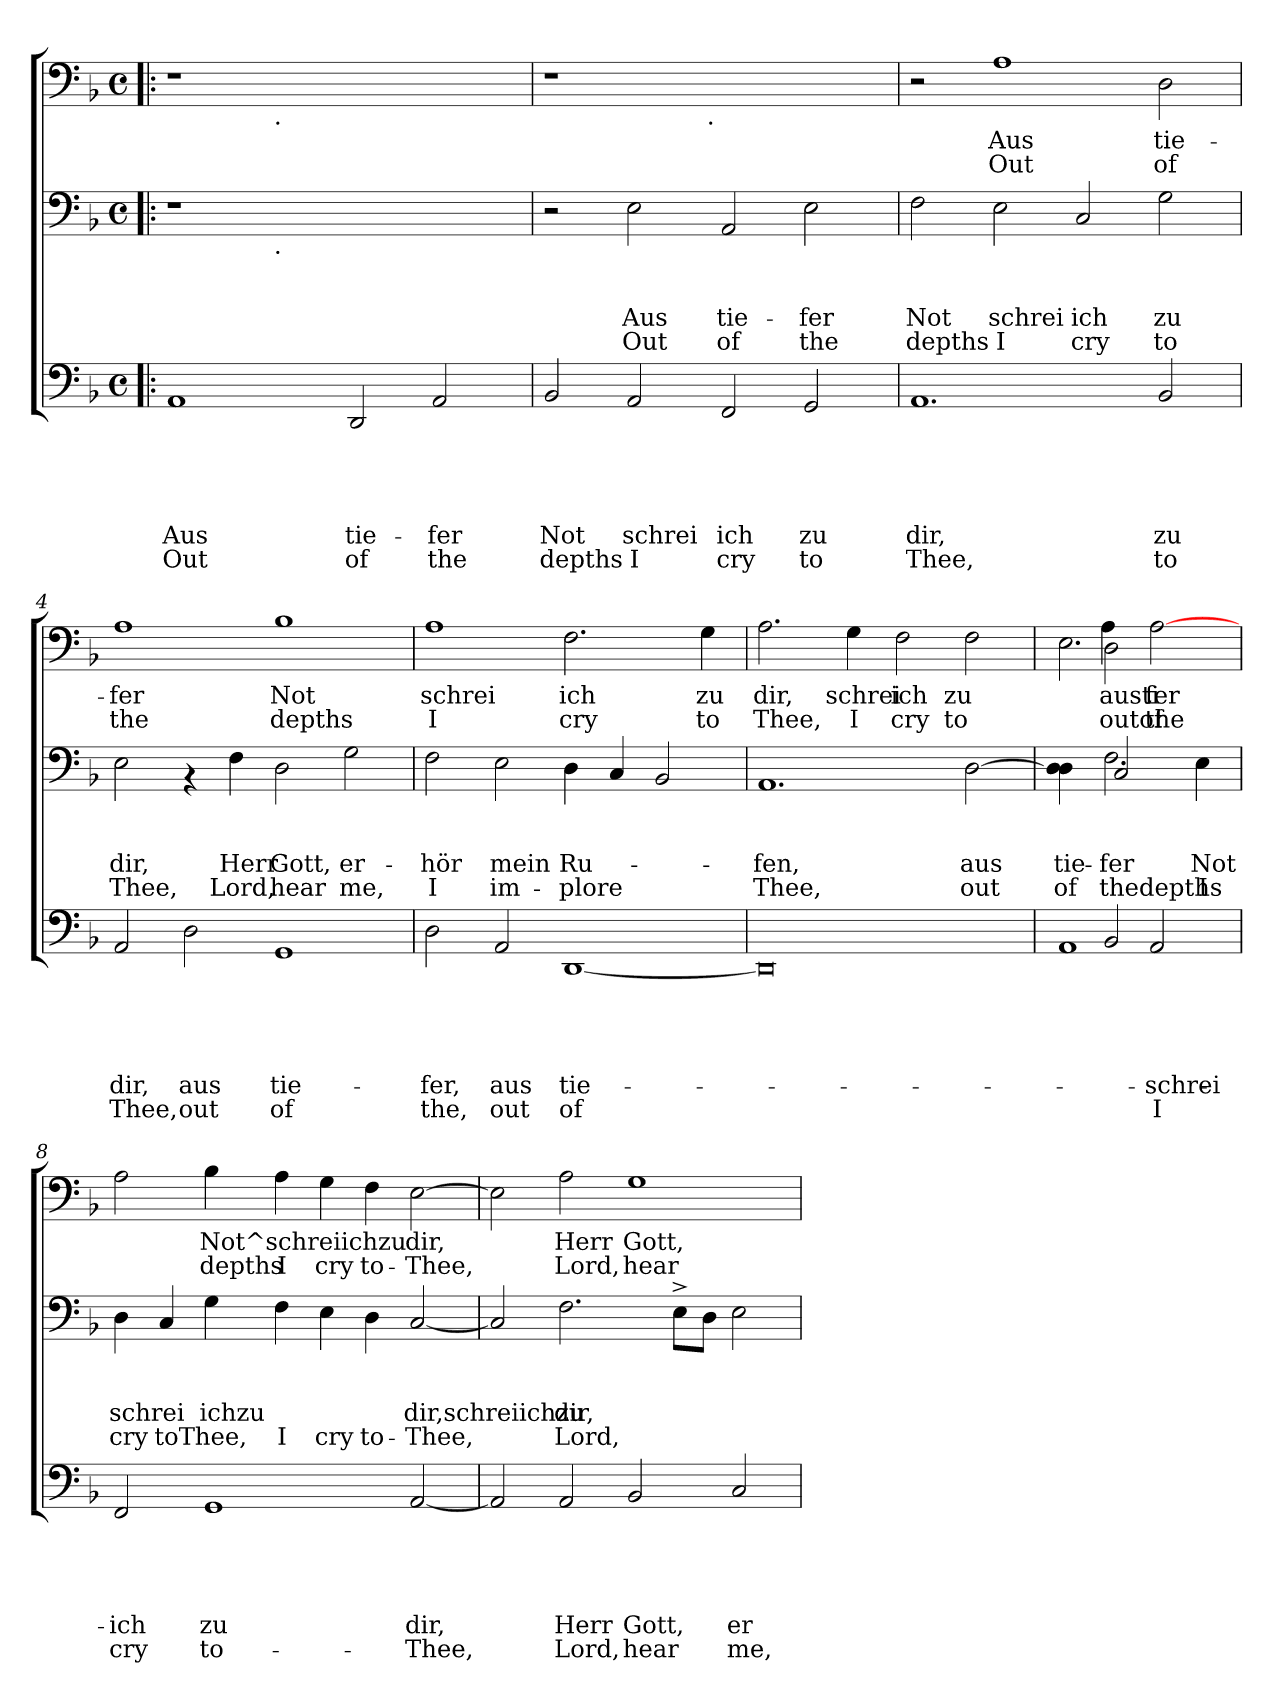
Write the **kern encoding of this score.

**kern	**text	**text	**text	**text	**text	**text	**kern	**text	**text	**text	**text	**kern	**text	**text
*part3	*part3	*part3	*part3	*part3	*part3	*part3	*part2	*part2	*part2	*part2	*part2	*part1	*part1	*part1
*staff3	*staff3	*staff3	*staff3	*staff3	*staff3	*staff3	*staff2	*staff2	*staff2	*staff2	*staff2	*staff1	*staff1	*staff1
*clefF4	*	*	*	*	*	*	*clefF4	*	*	*	*	*clefF4	*	*
*k[b-]	*	*	*	*	*	*	*k[b-]	*	*	*	*	*k[b-]	*	*
*F:	*	*	*	*	*	*	*F:	*	*	*	*	*F:	*	*
*M4/4	*	*	*	*	*	*	*M4/4	*	*	*	*	*M4/4	*	*
*met(c)	*	*	*	*	*	*	*met(c)	*	*	*	*	*met(c)	*	*
=1!|:	=1!|:	=1!|:	=1!|:	=1!|:	=1!|:	=1!|:	=1!|:	=1!|:	=1!|:	=1!|:	=1!|:	=1!|:	=1!|:	=1!|:
!	!	!	!	!	!LO:LY:b	!LO:LY:b	!	!	!	!	!	!	!	!
*	*	*	*	*	*	*	*^	*	*	*	*	*^	*	*
1AA	.	.	.	.	Aus	Out	1r	2ryy	.	.	.	.	1r	2ryy	.	.
.	.	.	.	.	.	.	.	16ryy	.	.	.	.	.	16ryy	.	.
!	!	!	!	!	!	!	!	!	!	!	!	!	!	!LO:TX:b:t=.	!	!
!	!	!	!	!	!	!	!	!LO:TX:b:t=.	!	!	!	!	!	!	!	!
.	.	.	.	.	.	.	.	1ryy	.	.	.	.	.	1ryy	.	.
!	!	!	!	!	!LO:LY:b	!LO:LY:b	!	!	!	!	!	!	!	!	!	!
2DD/	.	.	.	.	tie-	of	1ryy	.	.	.	.	.	1ryy	.	.	.
!	!	!	!	!	!LO:LY:b	!LO:LY:b	!	!	!	!	!	!	!	!	!	!
2AA/	.	.	.	.	-fer	the	.	.	.	.	.	.	.	.	.	.
.	.	.	.	.	.	.	.	4..ryy	.	.	.	.	.	4..ryy	.	.
=2	=2	=2	=2	=2	=2	=2	=2	=2	=2	=2	=2	=2	=2	=2	=2	=2
!	!	!	!	!	!LO:LY:b	!LO:LY:b	!	!	!	!	!	!	!	!	!	!
*	*	*	*	*	*	*	*v	*v	*	*	*	*	*	*	*	*
2BB-/	.	.	.	.	Not	depths	2r	.	.	.	.	1r	2ryy	.	.
!	!	!	!	!	!LO:LY:b	!LO:LY:b	!	!	!	!LO:LY:b	!LO:LY:b	!	!	!	!
2AA/	.	.	.	.	schrei	I	2E\	.	.	Aus	Out	.	4...ryy	.	.
!	!	!	!	!	!	!	!	!	!	!	!	!	!LO:TX:b:t=.	!	!
.	.	.	.	.	.	.	.	.	.	.	.	.	1ryy	.	.
!	!	!	!	!	!LO:LY:b	!LO:LY:b	!	!	!	!LO:LY:b	!LO:LY:b	!	!	!	!
2FF/	.	.	.	.	ich	cry	2AA/	.	.	tie-	of	1ryy	.	.	.
!	!	!	!	!	!LO:LY:b	!LO:LY:b	!	!	!	!LO:LY:b	!LO:LY:b	!	!	!	!
2GG/	.	.	.	.	zu	to	2E\	.	.	-fer	the	.	.	.	.
.	.	.	.	.	.	.	.	.	.	.	.	.	32ryy	.	.
=3	=3	=3	=3	=3	=3	=3	=3	=3	=3	=3	=3	=3	=3	=3	=3
!	!	!	!	!	!LO:LY:b	!LO:LY:b	!	!	!	!LO:LY:b	!LO:LY:b	!	!	!	!
*	*	*	*	*	*	*	*	*	*	*	*	*v	*v	*	*
1.AA	.	.	.	.	dir,	Thee,	2F\	.	.	Not	depths	2r	.	.
!	!	!	!	!	!	!	!	!	!	!LO:LY:b	!LO:LY:b	!	!LO:LY:b	!LO:LY:b
.	.	.	.	.	.	.	2E\	.	.	schrei	I	1A	Aus	Out
!	!	!	!	!	!	!	!	!	!	!LO:LY:b	!LO:LY:b	!	!	!
.	.	.	.	.	.	.	2C/	.	.	ich	cry	.	.	.
!	!	!	!	!	!LO:LY:b	!LO:LY:b	!	!	!	!LO:LY:b	!LO:LY:b	!	!LO:LY:b	!LO:LY:b
2BB-/	.	.	.	.	zu	to	2G\	.	.	zu	to	2D\	tie-	of
=4	=4	=4	=4	=4	=4	=4	=4	=4	=4	=4	=4	=4	=4	=4
!	!	!	!	!	!LO:LY:b	!LO:LY:b	!	!	!	!LO:LY:b	!LO:LY:b	!	!LO:LY:b	!LO:LY:b
2AA/	.	.	.	.	dir,	Thee,	2E\	.	.	dir,	Thee,	1A	-fer	the
!	!	!	!	!	!LO:LY:b	!LO:LY:b	!	!	!	!	!	!	!	!
2D\	.	.	.	.	aus	out	4rAA	.	.	.	.	.	.	.
!	!	!	!	!	!	!	!	!	!	!LO:LY:b	!LO:LY:b	!	!	!
.	.	.	.	.	.	.	4F\	.	.	Herr	Lord,	.	.	.
!	!	!	!	!	!LO:LY:b	!LO:LY:b	!	!	!	!LO:LY:b	!LO:LY:b	!	!LO:LY:b	!LO:LY:b
1GG	.	.	.	.	tie-	of	2D\	.	.	Gott,	hear	1B-	Not	depths
!	!	!	!	!	!	!	!	!	!	!LO:LY:b	!LO:LY:b	!	!	!
.	.	.	.	.	.	.	2G\	.	.	er-	me,	.	.	.
=5	=5	=5	=5	=5	=5	=5	=5	=5	=5	=5	=5	=5	=5	=5
!	!	!	!	!	!LO:LY:b	!LO:LY:b	!	!	!	!LO:LY:b	!LO:LY:b	!	!LO:LY:b	!LO:LY:b
2D\	.	.	.	.	-fer,	the,	2F\	.	.	-hör	I	1A	schrei	I
!	!	!	!	!	!LO:LY:b	!LO:LY:b	!	!	!	!LO:LY:b	!LO:LY:b	!	!	!
2AA/	.	.	.	.	aus	out	2E\	.	.	mein	im-	.	.	.
!	!	!	!	!	!LO:LY:b	!LO:LY:b	!	!	!	!LO:LY:b	!LO:LY:b	!	!LO:LY:b	!LO:LY:b
[<1DD	.	.	.	.	tie-	of	4D\	.	.	Ru-	-plore	2.F\	ich	cry
.	.	.	.	.	.	.	4C/	.	.	.	.	.	.	.
.	.	.	.	.	.	.	2BB-/	.	.	.	.	.	.	.
!	!	!	!	!	!	!	!	!	!	!	!	!	!LO:LY:b	!LO:LY:b
.	.	.	.	.	.	.	.	.	.	.	.	4G\	zu	to
!!LO:LB:g=z
=6	=6	=6	=6	=6	=6	=6	=6	=6	=6	=6	=6	=6	=6	=6
!	!	!	!	!	!	!	!	!	!	!LO:LY:b	!LO:LY:b	!	!LO:LY:b	!LO:LY:b
0DD]	.	.	.	.	.	.	1.AA	.	.	-fen,	Thee,	2.A\	dir,	Thee,
!	!	!	!	!	!	!	!	!	!	!	!	!	!LO:LY:b	!LO:LY:b
.	.	.	.	.	.	.	.	.	.	.	.	4G\	schrei	I
!	!	!	!	!	!	!	!	!	!	!	!	!	!LO:LY:b	!LO:LY:b
.	.	.	.	.	.	.	.	.	.	.	.	2F\	ich	cry
!	!	!	!	!	!	!	!	!	!	!LO:LY:b	!LO:LY:b	!	!LO:LY:b	!LO:LY:b
.	.	.	.	.	.	.	[>2D\	.	.	aus	out	2F\	zu	to
=7	=7	=7	=7	=7	=7	=7	=7	=7	=7	=7	=7	=7	=7	=7
*^	*	*	*	*	*	*	*	*	*	*	*	*	*	*
*	*^	*	*	*	*	*	*	*	*	*	*	*	*	*	*
!	!	!	!	!	!	!	!	!	!	!	!	!LO:LY:b	!LO:LY:b	!	!	!
*	*	*	*	*	*	*	*	*	*^	*	*	*	*	*^	*	*
*	*	*	*	*	*	*	*	*	*	*	*	*	*	*	*	*^	*	*
1AA	4ryy	2ryy	.	.	.	.	.	.	4D\] 4D\	4ryy	.	.	tie-	of	2.E\	4ryy	4ryy	.	.
!	!	!	!	!	!	!	!	!	!	!	!	!	!LO:LY:b	!LO:LY:b	!	!	!	!LO:LY:b	!LO:LY:b
.	2BB-/	.	.	.	.	.	.	.	2.F\	2C/	.	.	-fer	thedepths	.	2D\	4A\	austi	outof
!	!	!	!	!	!	!	!LO:LY:b	!LO:LY:b	!	!	!	!	!	!	!	!	!	!LO:LY:b	!LO:LY:b
.	.	2AA/	.	.	.	.	-schrei	I	.	.	.	.	.	.	.	.	[>2A\	fer	the
!	!	!	!	!	!	!	!	!	!	!	!	!	!LO:LY:b	!LO:LY:b	!	!	!	!	!
.	4ryy	.	.	.	.	.	.	.	.	4E\	.	.	Not	I	4ryy	4ryy	.	.	.
*	*v	*v	*	*	*	*	*	*	*	*	*	*	*	*	*	*v	*v	*	*
=8	=8	=8	=8	=8	=8	=8	=8	=8	=8	=8	=8	=8	=8	=8	=8	=8	=8
!	!	!	!	!	!	!LO:LY:b	!LO:LY:b	!	!	!	!	!LO:LY:b	!LO:LY:b	!	!	!	!
*v	*v	*	*	*	*	*	*	*	*	*	*	*	*	*v	*v	*	*
*	*	*	*	*	*	*	*v	*v	*	*	*	*	*	*	*
2FF/	.	.	.	.	ich	cry	4D\	.	.	schrei	cry	2A\	.	.
!	!	!	!	!	!	!	!	!	!	!	!LO:LY:b	!	!	!
.	.	.	.	.	.	.	4C/	.	.	.	toThee,	.	.	.
!	!	!	!	!	!LO:LY:b	!LO:LY:b	!	!	!	!LO:LY:b	!	!	!LO:LY:b	!LO:LY:b
1GG	.	.	.	.	zu	to-	4G\	.	.	ichzu	.	4B-\	Not^schreiichzu	depths
!	!	!	!	!	!	!	!	!	!	!	!LO:LY:b	!	!	!LO:LY:b
.	.	.	.	.	.	.	4F\	.	.	.	I	4A\	.	I
!	!	!	!	!	!	!	!	!	!	!	!LO:LY:b	!	!	!LO:LY:b
.	.	.	.	.	.	.	4E\	.	.	.	cry	4G\	.	cry
!	!	!	!	!	!	!	!	!	!	!	!LO:LY:b	!	!	!LO:LY:b
.	.	.	.	.	.	.	4D\	.	.	.	to-	4F\	.	to-
!	!	!	!	!	!LO:LY:b	!LO:LY:b	!	!	!	!LO:LY:b	!LO:LY:b	!	!LO:LY:b	!LO:LY:b
[<2AA/	.	.	.	.	dir,	-Thee,	[<2C/	.	.	dir,schreiichzu	-Thee,	[>2E\	dir,	-Thee,
=9	=9	=9	=9	=9	=9	=9	=9	=9	=9	=9	=9	=9	=9	=9
2AA/]	.	.	.	.	.	.	2C/]	.	.	.	.	2E\]	.	.
!	!	!	!	!	!LO:LY:b	!LO:LY:b	!	!	!	!LO:LY:b	!LO:LY:b	!	!LO:LY:b	!LO:LY:b
2AA/	.	.	.	.	Herr	Lord,	2.F\	.	.	dir,	Lord,	2A\	Herr	Lord,
!	!	!	!	!	!LO:LY:b	!LO:LY:b	!	!	!	!	!	!	!LO:LY:b	!LO:LY:b
2BB-/	.	.	.	.	Gott,	hear	.	.	.	.	.	1G	Gott,	hear
.	.	.	.	.	.	.	8E^>\L	.	.	.	.	.	.	.
.	.	.	.	.	.	.	8D\J	.	.	.	.	.	.	.
!	!	!	!	!	!LO:LY:b	!LO:LY:b	!	!	!	!	!	!	!	!
2C/	.	.	.	.	er-	me,	2E\	.	.	.	.	.	.	.
=	=	=	=	=	=	=	=	=	=	=	=	=	=	=
*-	*-	*-	*-	*-	*-	*-	*-	*-	*-	*-	*-	*-	*-	*-
